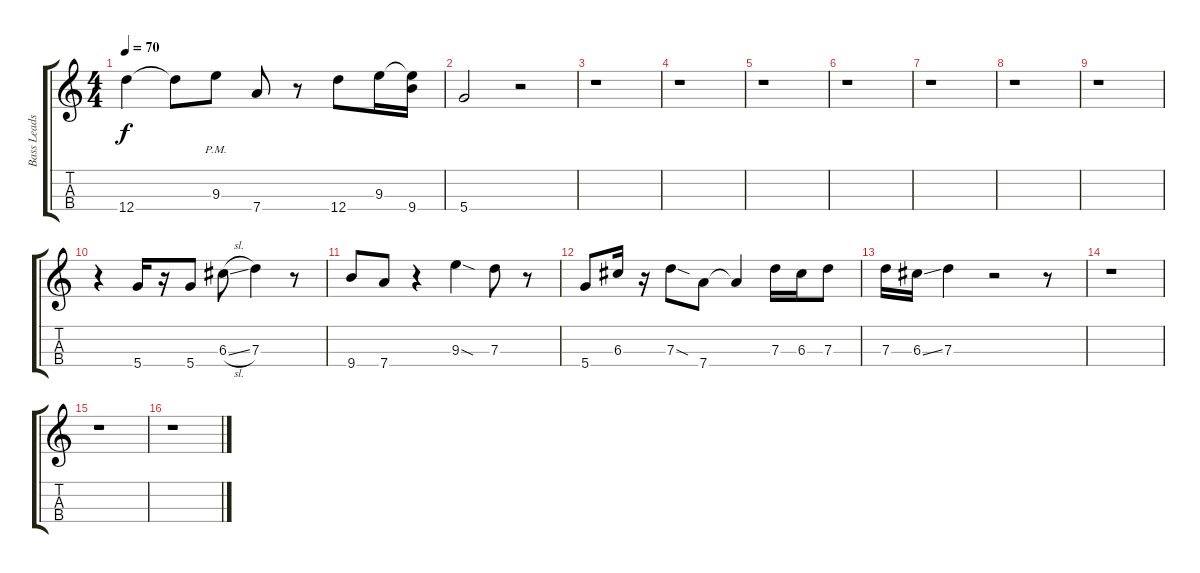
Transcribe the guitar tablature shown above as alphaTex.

\track ("Bass Leads/Fills" "Bass Leads") {instrument slapbass2}
\staff {score tabs}
\tuning (E4 B3 G3 D3) {hide}
\ts (4 4)
\tempo 70
\clef g2
\ks c
12.4.4{dy f} 12.4{t}.8 9.3{pm}.8 7.4.8 r.8 12.4.8 9.3.16 (9.3{t} 9.4).16 |
5.4.2 r.2 |
r.1 |
r.1 |
r.1 |
r.1 |
r.1 |
r.1 |
r.1 |
r.4 5.4.16 r.16 5.4.8 6.3{sl}.8 7.3.4 r.8 |
9.4.8 7.4.8 r.4 9.3{sod}.4 7.3.8 r.8 |
5.4.8 6.3.16 r.16 7.3{sod}.8 7.4.8 7.4{t}.4 7.3.16 6.3.16 7.3.8 |
7.3.16 6.3{ss}.16 7.3.4 r.2 r.8 |
r.1 |
r.1 |
r.1
